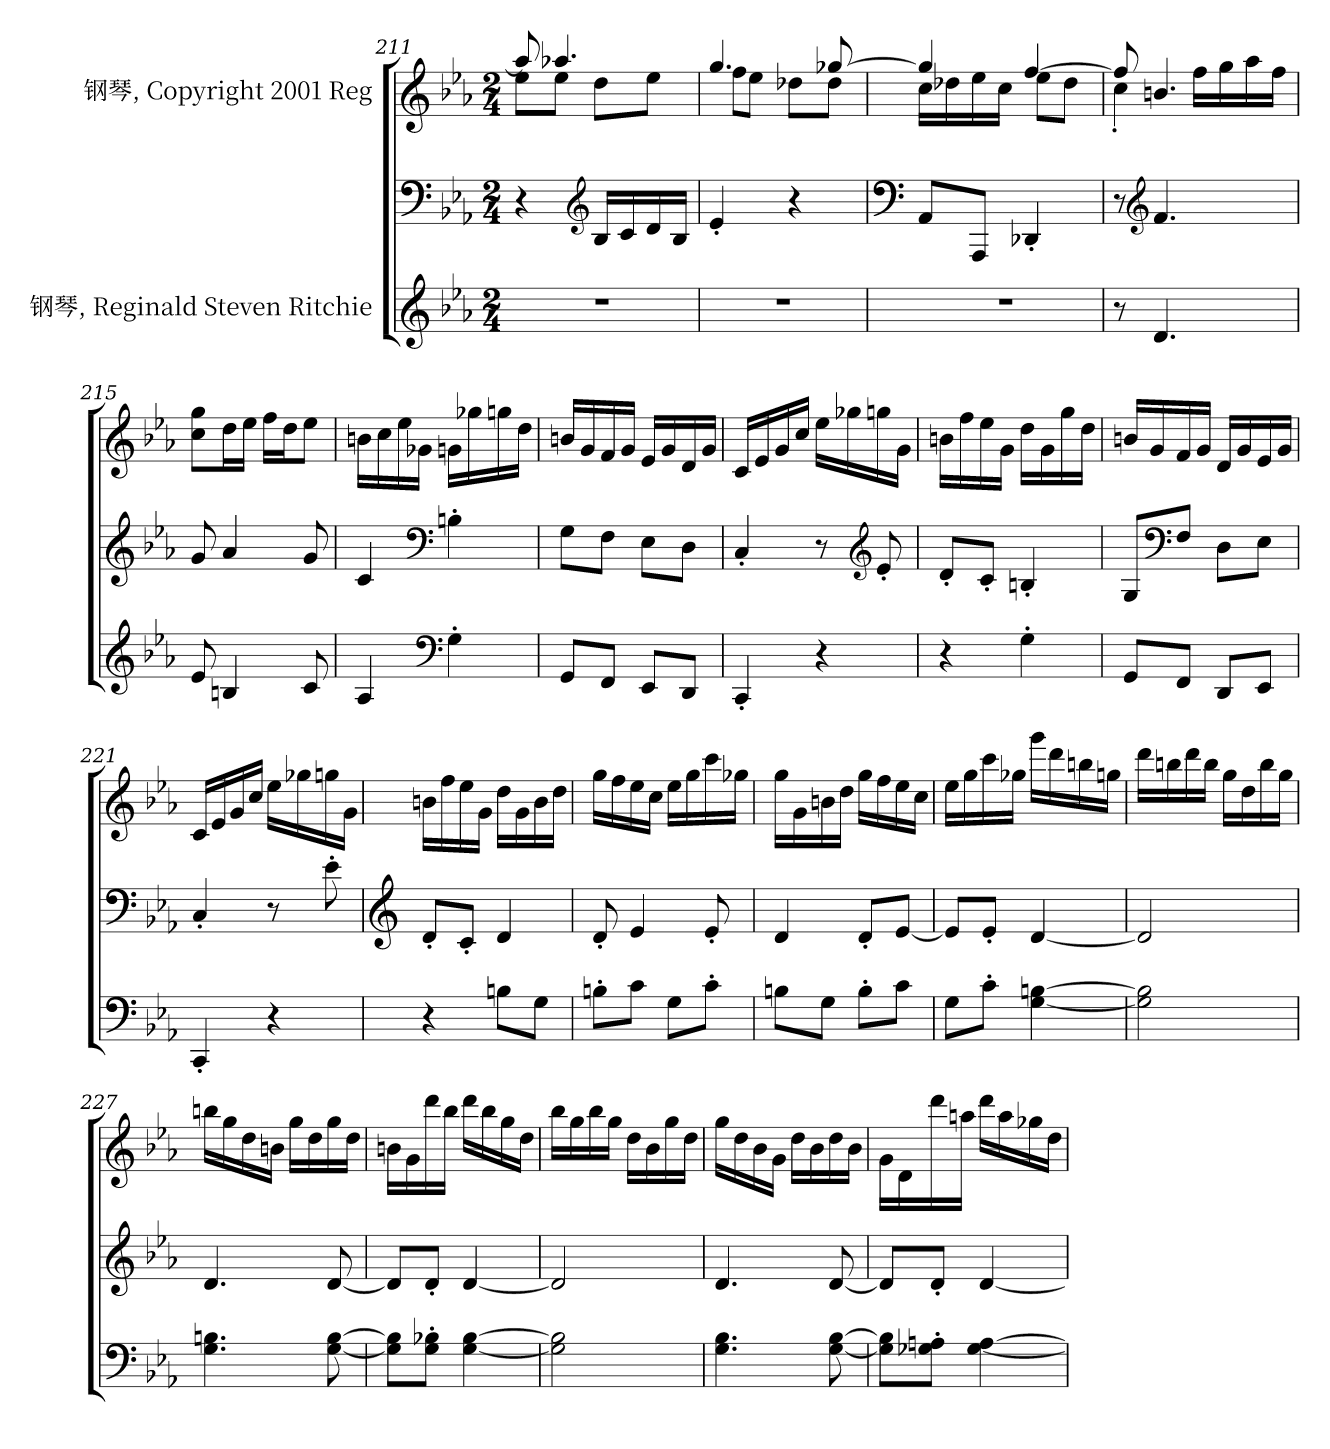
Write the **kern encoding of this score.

**kern	**kern	**kern
*part2	*part2	*part1
*staff3	*staff2	*staff1
*I"钢琴, Reginald Steven Ritchie	*	*I"钢琴, Copyright 2001 Reg
*clefG2	*clefF4	*clefG2
*k[b-e-a-]	*k[b-e-a-]	*k[b-e-a-]
*M2/4	*M2/4	*M2/4
=211	=211	=211
*	*	*^
2r	4r	8aa/]	8ee-\L
.	.	4.aa-X/	8ee-\J
*	*clefG2	*	*
.	16B-/LL	.	8dd\L
.	16c/	.	.
.	16d/	.	8ee-\J
.	16B-/JJ	.	.
=212	=212	=212	=212
2r	4e-'/	4.gg/	8ff\L
.	.	.	8ee-\J
.	4r	.	8dd-X\L
.	.	[8gg-X/	8dd-\J
=213	=213	=213	=213
*	*clefF4	*	*
2r	8AA-/L	4gg-/]	16cc\LL
.	.	.	16dd-X\
.	8AAA-/J	.	16ee-\
.	.	.	16cc\JJ
.	4DD-X'/	[4ff/	8ee-\L
.	.	.	8dd-\J
!!LO:LB:g=z	!!
=214	=214	=214	=214
8r	8r	8ff/]	4cc'\
*	*clefG2	*	*
4.d/	4.f/	4.bn/	.
.	.	.	16ff\LL
.	.	.	16gg\
.	.	.	16aa-\
.	.	.	16ff\JJ
*	*	*v	*v
=215	=215	=215
8e-/	8g/	8cc\ 8gg\L
4Bn/	4a-/	16dd\L
.	.	16ee-\JJ
.	.	16ff\LL
.	.	16dd\J
8c/	8g/	8ee-\J
=216	=216	=216
4A-/	4c/	16bn\LL
.	.	16cc\
.	.	16ee-\
.	.	16g-X\JJ
*clefF4	*clefF4	*
4G'\	4Bn'\	16gn\LL
.	.	16gg-X\
.	.	16ggn\
.	.	16dd\JJ
=217	=217	=217
8GG/L	8G\L	16bn/LL
.	.	16g/
8FF/J	8F\J	16f/
.	.	16g/JJ
8EE-/L	8E-\L	16e-/LL
.	.	16g/
8DD/J	8D\J	16d/
.	.	16g/JJ
!!LO:PB:g=z
=218	=218	=218
4CC'/	4C'/	16c/LL
.	.	16e-/
.	.	16g/
.	.	16cc/JJ
4r	8r	16ee-\LL
.	.	16gg-X\
*	*clefG2	*
.	8e-'/	16ggn\
.	.	16g\JJ
=219	=219	=219
4r	8d'/L	16bn\LL
.	.	16ff\
.	8c'/J	16ee-\
.	.	16g\JJ
4G'\	4Bn'/	16dd\LL
.	.	16g\
.	.	16gg\
.	.	16dd\JJ
=220	=220	=220
8GG/L	8G/L	16bn/LL
.	.	16g/
*	*clefF4	*
8FF/J	8F/J	16f/
.	.	16g/JJ
8DD/L	8D\L	16d/LL
.	.	16g/
8EE-/J	8E-\J	16e-/
.	.	16g/JJ
=221	=221	=221
4CC'/	4C'/	16c/LL
.	.	16e-/
.	.	16g/
.	.	16cc/JJ
4r	8r	16ee-\LL
.	.	16gg-X\
.	8e-'\	16ggn\
.	.	16g\JJ
!!LO:LB:g=z
=222	=222	=222
*	*clefG2	*
4r	8d'/L	16bn\LL
.	.	16ff\
.	8c'/J	16ee-\
.	.	16g\JJ
8Bn\L	4d/	16dd\LL
.	.	16g\
8G\J	.	16b\
.	.	16dd\JJ
=223	=223	=223
8Bn'\L	8d'/	16gg\LL
.	.	16ff\
8c\J	4e-/	16ee-\
.	.	16cc\JJ
8G\L	.	16ee-\LL
.	.	16gg\
8c'\J	8e-'/	16ccc\
.	.	16gg-X\JJ
=224	=224	=224
8Bn\L	4d/	16gg\LL
.	.	16g\
8G\J	.	16bn\
.	.	16dd\JJ
8B'\L	8d'/L	16gg\LL
.	.	16ff\
8c\J	[8e-/J	16ee-\
.	.	16cc\JJ
=225	=225	=225
8G\L	8e-/L]	16ee-\LL
.	.	16gg\
8c'\J	8e-'/J	16ccc\
.	.	16gg-X\JJ
[4G\ [4Bn\	[4d/	16ggg\LL
.	.	16ddd\
.	.	16bbn\
.	.	16ggn\JJ
!!LO:LB:g=z
=226	=226	=226
2G\] 2B\]	2d/]	16ddd\LL
.	.	16bbn\
.	.	16ddd\
.	.	16bb\JJ
.	.	16gg\LL
.	.	16dd\
.	.	16bb\
.	.	16gg\JJ
=227	=227	=227
4.G\ 4.Bn\	4.d/	16bbn\LL
.	.	16gg\
.	.	16dd\
.	.	16bn\JJ
.	.	16gg\LL
.	.	16dd\
[8G\ [8B\	[8d/	16gg\
.	.	16dd\JJ
=228	=228	=228
8G\] 8B\]L	8d/L]	16bn\LL
.	.	16g\
8G\' 8B-X\'J	8d'/J	16ddd\
.	.	16bb-\JJ
[4G\ [4B-\	[4d/	16ddd\LL
.	.	16bb-\
.	.	16gg\
.	.	16dd\JJ
=229	=229	=229
2G\] 2B-\]	2d/]	16bb-\LL
.	.	16gg\
.	.	16bb-\
.	.	16gg\JJ
.	.	16dd\LL
.	.	16b-\
.	.	16gg\
.	.	16dd\JJ
!!LO:LB:g=z
=230	=230	=230
4.G\ 4.B-\	4.d/	16gg\LL
.	.	16dd\
.	.	16b-\
.	.	16g\JJ
.	.	16dd\LL
.	.	16b-\
[8G\ [8B-\	[8d/	16dd\
.	.	16b-\JJ
=231	=231	=231
8G\] 8B-\]L	8d/L]	16g\LL
.	.	16d\
8G-X\' 8An\'J	8d'/J	16ddd\
.	.	16aan\JJ
[4G-\ [4A\	[4d/	16ddd\LL
.	.	16aa\
.	.	16gg-X\
.	.	16dd\JJ
=	=	=
*-	*-	*-
